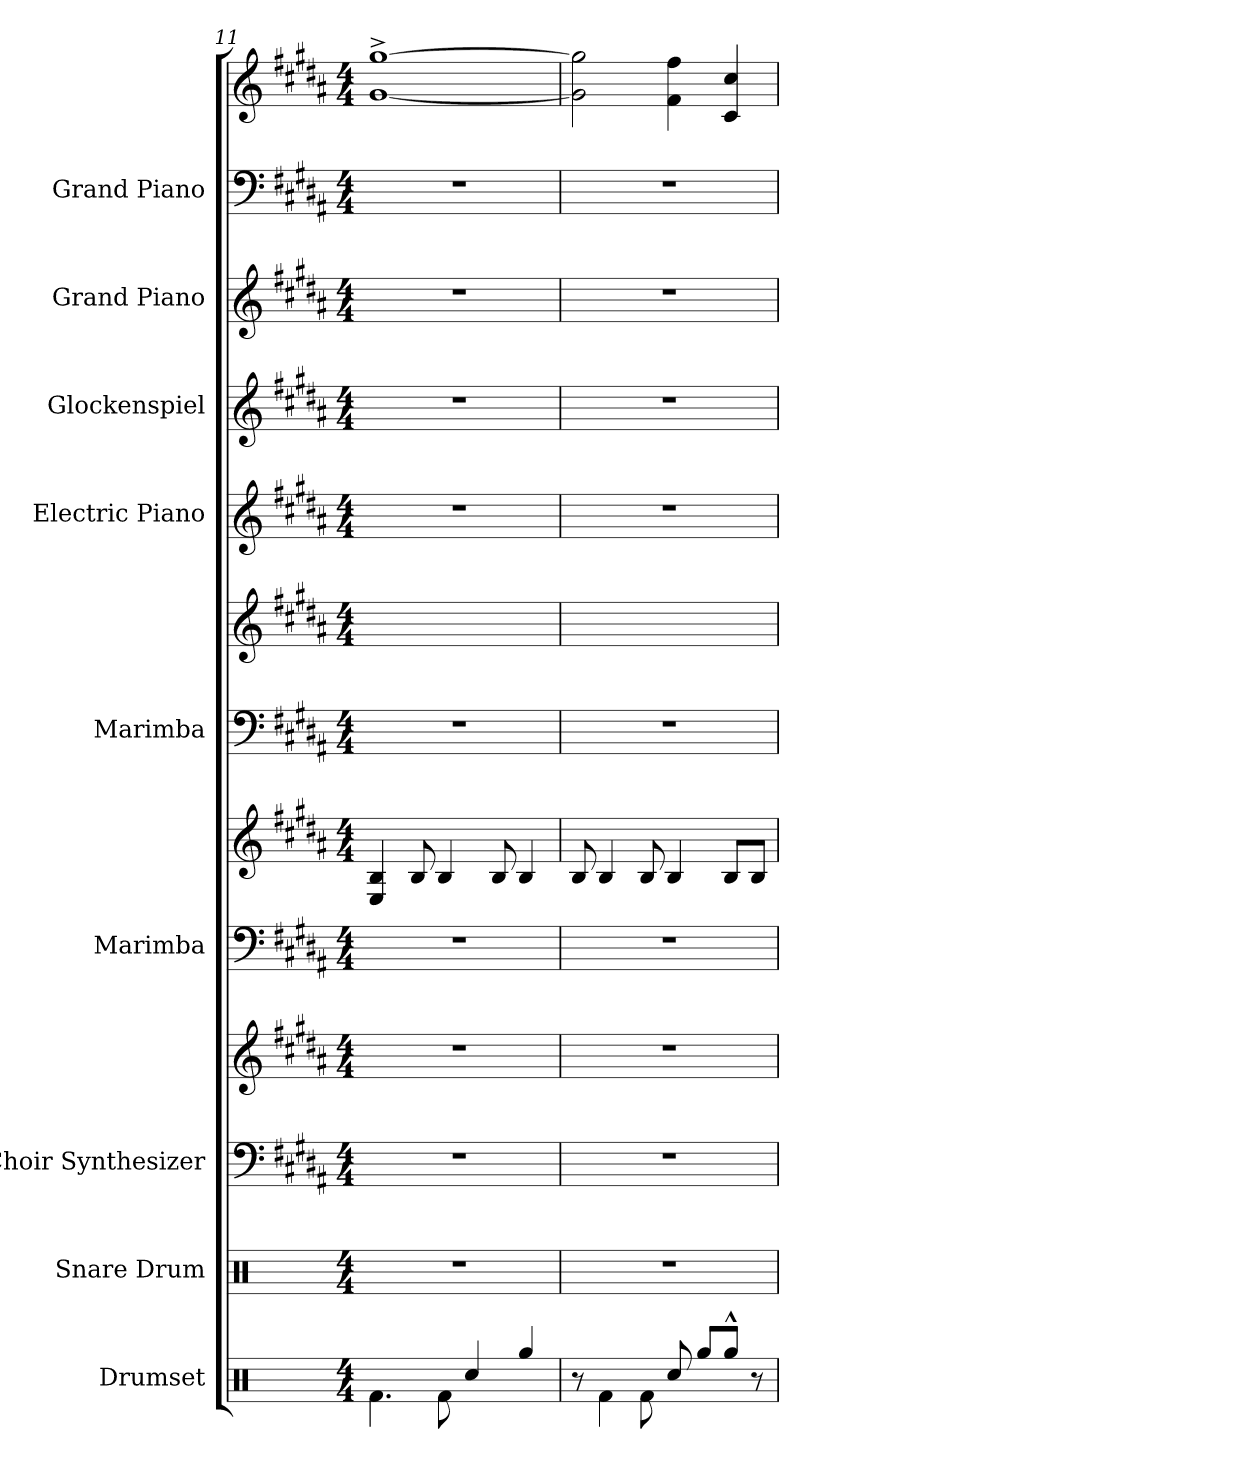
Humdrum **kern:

**kern	**kern	**kern	**kern	**kern	**kern	**kern	**kern	**kern	**kern	**kern	**kern	**kern
*part9	*part8	*part7	*part7	*part6	*part6	*part5	*part5	*part4	*part3	*part2	*part1	*part1
*staff13	*staff12	*staff11	*staff10	*staff9	*staff8	*staff7	*staff6	*staff5	*staff4	*staff3	*staff2	*staff1
*I"Drumset	*I"Snare Drum	*I"Choir Synthesizer	*	*I"Marimba	*	*I"Marimba	*	*I"Electric Piano	*I"Glockenspiel	*I"Grand Piano	*I"Grand Piano	*
*I'Drs.	*I'Sn. Dr.	*I'Synth.	*	*I'Mrm.	*	*I'Mrm.	*	*I'El. Pno.	*I'Glk.	*I'Pno.	*I'Pno.	*
*clefX	*clefX	*clefF4	*clefG2	*clefF4	*clefG2	*clefF4	*clefG2	*clefG2	*clefG2	*clefG2	*clefF4	*clefG2
*	*	*	*	*	*	*	*	*	*ITrd-14c-24	*	*	*
*k[]	*k[]	*k[f#c#g#d#a#]	*k[f#c#g#d#a#]	*k[f#c#g#d#a#]	*k[f#c#g#d#a#]	*k[f#c#g#d#a#]	*k[f#c#g#d#a#]	*k[f#c#g#d#a#]	*k[f#c#g#d#a#]	*k[f#c#g#d#a#]	*k[f#c#g#d#a#]	*k[f#c#g#d#a#]
*M4/4	*M4/4	*M4/4	*M4/4	*M4/4	*M4/4	*M4/4	*M4/4	*M4/4	*M4/4	*M4/4	*M4/4	*M4/4
=11	=11	=11	=11	=11	=11	=11	=11	=11	=11	=11	=11	=11
4.Rf\	1r	1r	1r	1r	4E/ 4B/	1r	1ryy	1r	1r	1r	1r	[1g#^ [1gg#^
.	.	.	.	.	8B/	.	.	.	.	.	.	.
8Rf\	.	.	.	.	4B/	.	.	.	.	.	.	.
4Rcc/	.	.	.	.	.	.	.	.	.	.	.	.
.	.	.	.	.	8B/	.	.	.	.	.	.	.
4Rgg/	.	.	.	.	4B/	.	.	.	.	.	.	.
=12	=12	=12	=12	=12	=12	=12	=12	=12	=12	=12	=12	=12
8r	1r	1r	1r	1r	8B/	1r	1ryy	1r	1r	1r	1r	2g#\] 2gg#\]
4Rf\	.	.	.	.	4B/	.	.	.	.	.	.	.
8Rf\	.	.	.	.	8B/	.	.	.	.	.	.	.
8Rcc/	.	.	.	.	4B/	.	.	.	.	.	.	4f#\ 4ff#\
8Rgg/L	.	.	.	.	.	.	.	.	.	.	.	.
8Rgg^^/J	.	.	.	.	8B/L	.	.	.	.	.	.	4c#/ 4cc#/
8r	.	.	.	.	8B/J	.	.	.	.	.	.	.
=	=	=	=	=	=	=	=	=	=	=	=	=
*-	*-	*-	*-	*-	*-	*-	*-	*-	*-	*-	*-	*-
